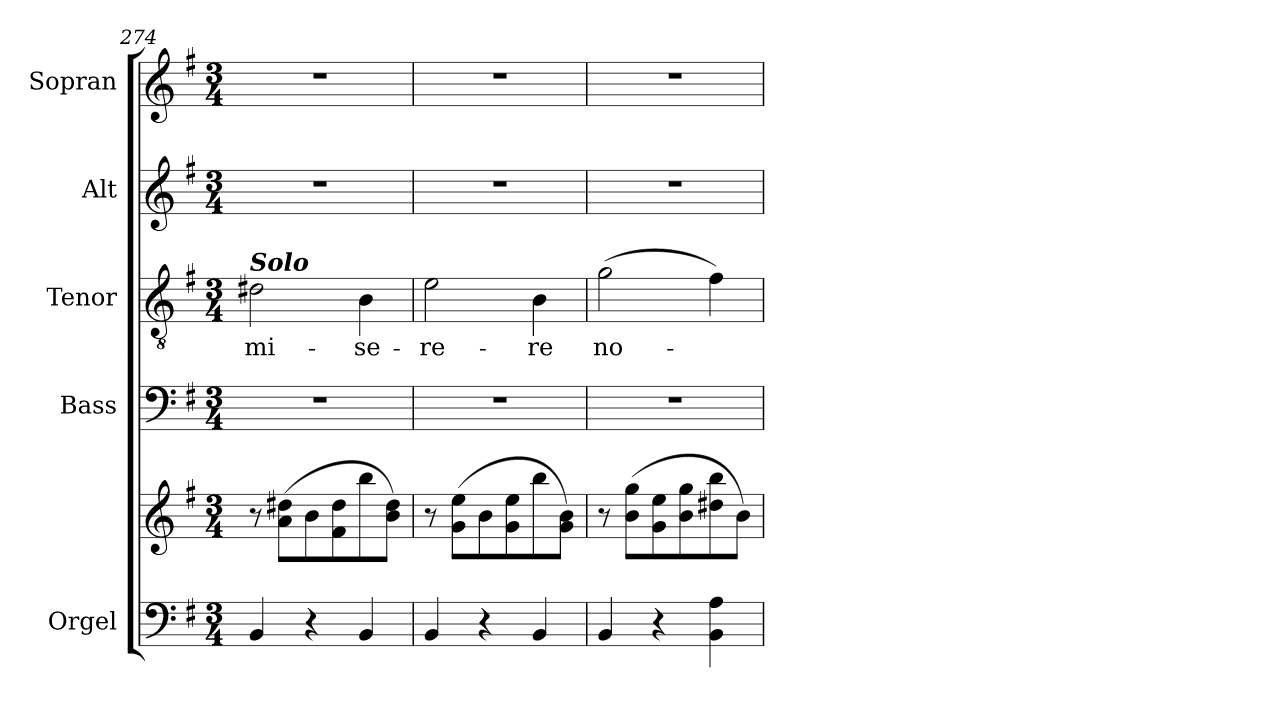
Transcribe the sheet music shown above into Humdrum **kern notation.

**kern	**kern	**kern	**kern	**text	**kern	**kern
*part5	*part5	*part4	*part3	*part3	*part2	*part1
*staff6	*staff5	*staff4	*staff3	*staff3	*staff2	*staff1
*I"Orgel	*	*I"Bass	*I"Tenor	*	*I"Alt	*I"Sopran
*I'Org.	*	*I'B.	*I'T.	*	*I'A.	*I'S.
*clefF4	*clefG2	*clefF4	*clefGv2	*	*clefG2	*clefG2
*k[f#]	*k[f#]	*k[f#]	*k[f#]	*	*k[f#]	*k[f#]
*G:	*G:	*G:	*G:	*	*G:	*G:
*M3/4	*M3/4	*M3/4	*M3/4	*	*M3/4	*M3/4
=274	=274	=274	=274	=274	=274	=274
!	!	!	!LO:TX:a:Bi:t=Solo	!	!	!
!	!	!	!	!LO:LY:b	!	!
4BB/	8r	2.r	2d#X\	mi-	2.r	2.r
.	(>8a\ 8dd#X\L	.	.	.	.	.
4r	8b\	.	.	.	.	.
.	8f#\ 8dd#\	.	.	.	.	.
!	!	!	!	!LO:LY:b	!	!
4BB/	8bb\	.	4B\	-se-	.	.
.	8b\ 8dd#\J)	.	.	.	.	.
=275	=275	=275	=275	=275	=275	=275
!	!	!	!	!LO:LY:b	!	!
4BB/	8r	2.r	2e\	-re-	2.r	2.r
.	(>8g\ 8ee\L	.	.	.	.	.
4r	8b\	.	.	.	.	.
.	8g\ 8ee\	.	.	.	.	.
!	!	!	!	!LO:LY:b	!	!
4BB/	8bb\	.	4B\	-re	.	.
.	8g\ 8b\J)	.	.	.	.	.
=276	=276	=276	=276	=276	=276	=276
!	!	!	!	!LO:LY:b	!	!
4BB/	8r	2.r	(>2g\	no-	2.r	2.r
.	(>8b\ 8gg\L	.	.	.	.	.
4r	8g\ 8ee\	.	.	.	.	.
.	8b\ 8gg\	.	.	.	.	.
4BB\ 4A\	8dd#X\ 8bb\	.	4f#\)	.	.	.
.	8b\J)	.	.	.	.	.
=	=	=	=	=	=	=
*-	*-	*-	*-	*-	*-	*-
